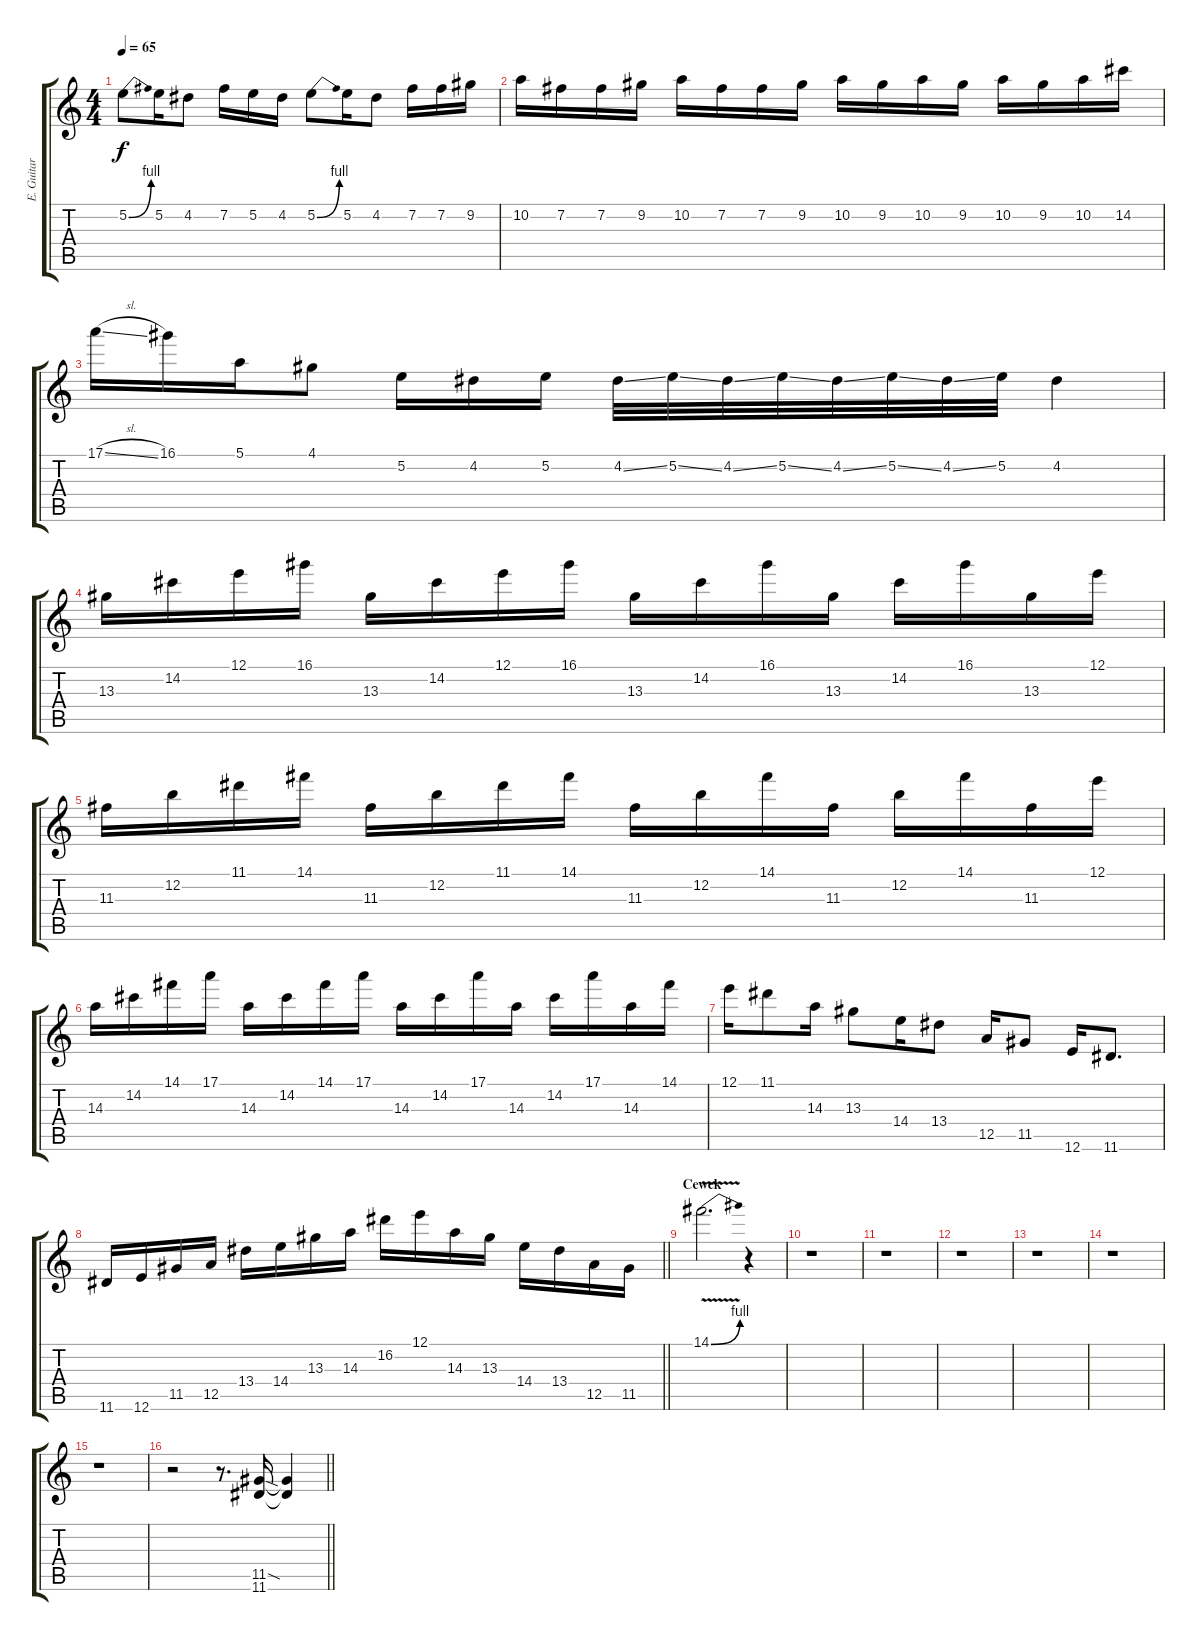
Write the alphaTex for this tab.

\track ("E. Guitar Lead" "E. Guitar ") {instrument acousticguitarsteel}
\staff {score tabs}
\tuning (E4 B3 G3 D3 A2 E2) {hide}
\ts (4 4)
\tempo 65
\clef g2
\ks c
5.2{be (bend 0 0 60 4)}.8{dy f} 5.2.16 4.2.8 7.2.16 5.2.16 4.2.16 5.2{be (bend 0 0 60 4)}.8 5.2.16 4.2.8 7.2.16 7.2.16 9.2.16 |
10.2.16 7.2.16 7.2.16 9.2.16 10.2.16 7.2.16 7.2.16 9.2.16 10.2.16 9.2.16 10.2.16 9.2.16 10.2.16 9.2.16 10.2.16 14.2.16 |
17.1{sl}.16 16.1.16 5.1.16 4.1.8 5.2.16 4.2.16 5.2.16 4.2{ss}.32 5.2{ss}.32 4.2{ss}.32 5.2{ss}.32 4.2{ss}.32 5.2{ss}.32 4.2{ss}.32 5.2.32 4.2.4 |
13.3.16{volume 10} 14.2.16 12.1.16 16.1.16 13.3.16 14.2.16 12.1.16 16.1.16 13.3.16 14.2.16 16.1.16 13.3.16 14.2.16 16.1.16 13.3.16 12.1.16 |
11.3.16 12.2.16 11.1.16 14.1.16 11.3.16 12.2.16 11.1.16 14.1.16 11.3.16 12.2.16 14.1.16 11.3.16 12.2.16 14.1.16 11.3.16 12.1.16 |
14.3.16 14.2.16 14.1.16 17.1.16 14.3.16 14.2.16 14.1.16 17.1.16 14.3.16 14.2.16 17.1.16 14.3.16 14.2.16 17.1.16 14.3.16 14.1.16 |
12.1.16{volume 11} 11.1.8 14.3.16 13.3.8 14.4.16 13.4.8 12.5.16 11.5.8 12.6.16 11.6.8{d} |
\barLineRight lightlight
11.6.16 12.6.16 11.5.16 12.5.16 13.4.16 14.4.16 13.3.16 14.3.16 16.2.16 12.1.16 14.3.16 13.3.16 14.4.16 13.4.16 12.5.16 11.5.16 |
\section ("" "Cewek")
14.1{be (bend 0 0 60 4) v}.2{d} r.4 |
r.1 |
r.1 |
r.1 |
r.1 |
r.1 |
r.1 |
\barLineRight lightlight
r.2{volume 10 instrument overdrivenguitar} r.8{d} (11.5{sod} 11.6).16 (11.5{t} 11.6{t}).4
